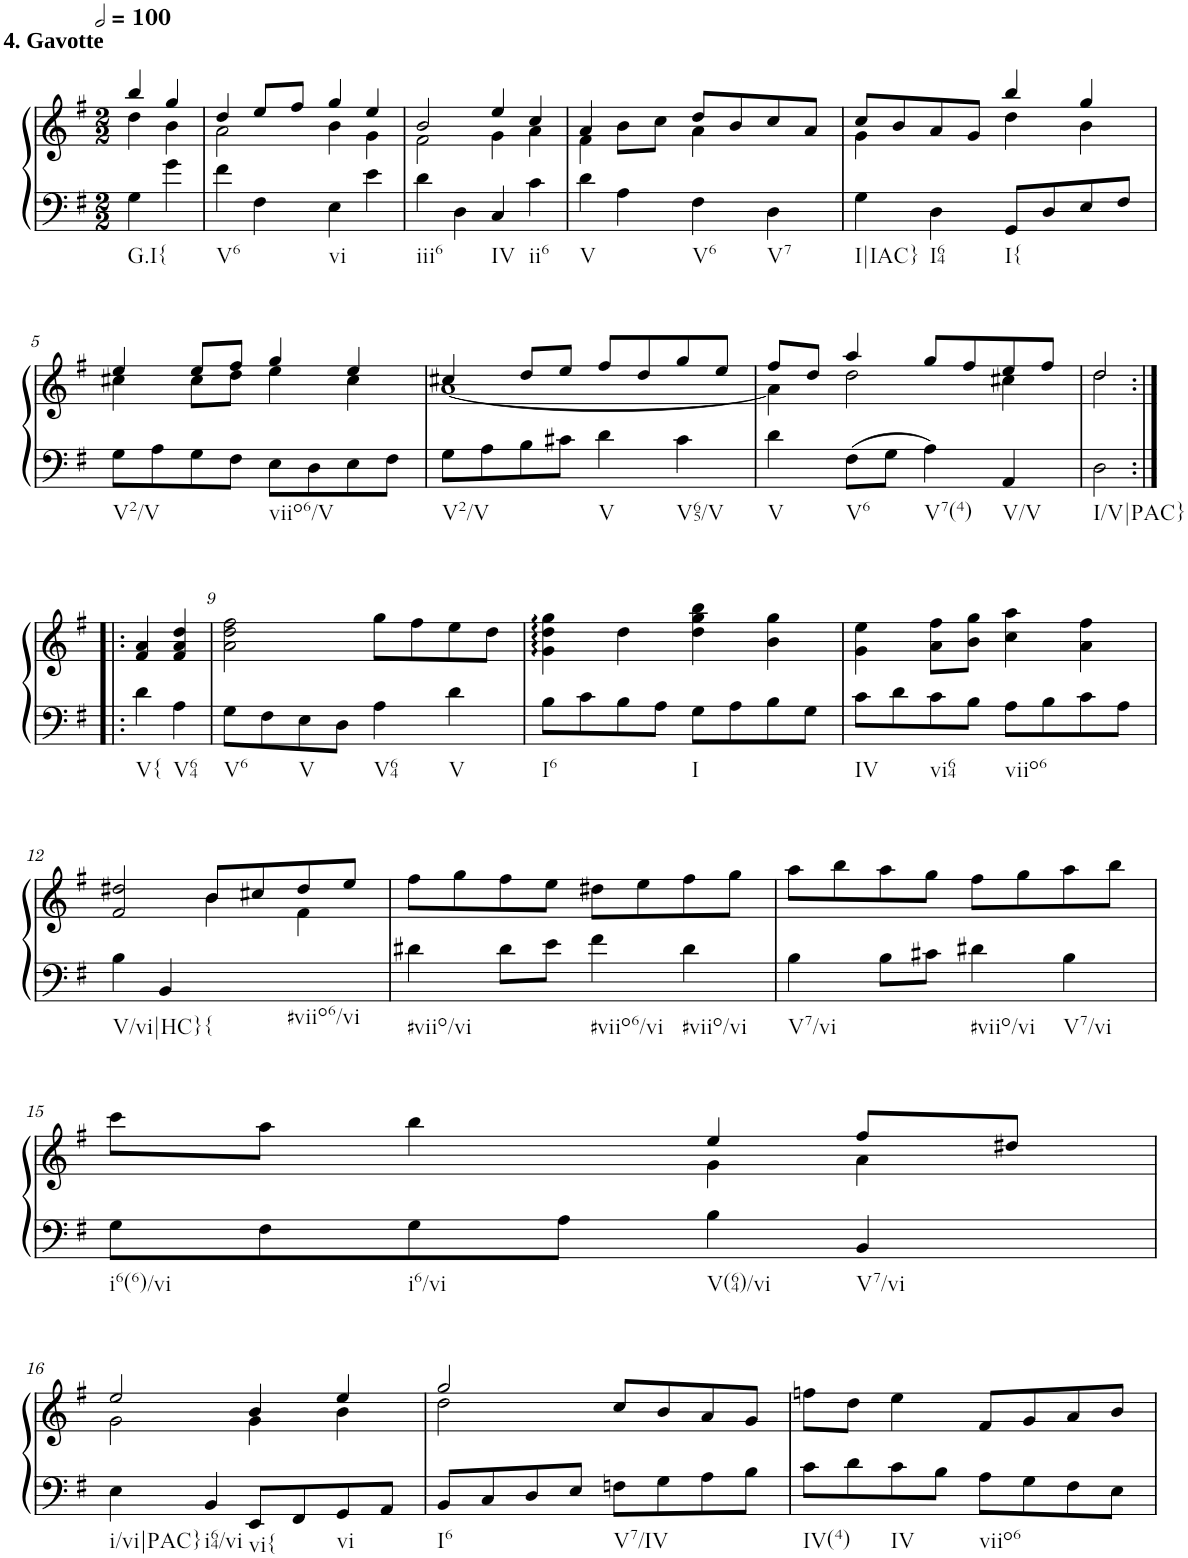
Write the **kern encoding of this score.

**kern	**kern
*part1	*part1
*staff2	*staff1
*I"Klavier linke Hand	*
*clefF4	*clefG2
*k[f#]	*k[f#]
*M2/2	*M2/2
*MM200	*MM200
=	=
*	*^
!	!LO:TX:a:B:t=4. Gavotte	!
!LO:TX:b:t=G.I{	!	!
4G\	4bb/	4dd\
4g\	4gg/	4b\
=1	=1	=1
!LO:TX:b:t=V6	!	!
4f#\	4dd/	2a\
4F#\	8ee/L	.
.	8ff#/J	.
!LO:TX:b:t=vi	!	!
4E\	4gg/	4b\
4e\	4ee/	4g\
=2	=2	=2
!LO:TX:b:t=iii6	!	!
4d\	2b/	2f#\
4D\	.	.
!LO:TX:b:t=IV	!	!
4C/	4ee/	4g\
!LO:TX:b:t=ii6	!	!
4c\	4cc/	4a\
=3	=3	=3
!LO:TX:b:t=V	!	!
4d\	4a/	4f#\
4A\	8b\L	4ryy
.	8cc\J	.
!LO:TX:b:t=V6	!	!
4F#\	8dd/L	4a\
.	8b/	.
!LO:TX:b:t=V7	!	!
4D\	8cc/	4ryy
.	8a/J	.
=4	=4	=4
!LO:TX:b:t=I|IAC}	!	!
4G\	8cc/L	4g\
.	8b/	.
!LO:TX:b:t=I64	!	!
4D\	8a/	4ryy
.	8g/J	.
!LO:TX:b:t=I{	!	!
8GG/L	4bb/	4dd\
8D/	.	.
8E/	4gg/	4b\
8F#/J	.	.
!!LO:LB:g=z	!!
=5	=5	=5
!LO:TX:b:t=V2/V	!	!
8G\L	4ee/	4cc#X\
8A\	.	.
8G\	8ee/L	8cc#\L
8F#\J	8ff#/J	8dd\J
!LO:TX:b:t=viio6/V	!	!
8E\L	4gg/	4ee\
8D\	.	.
8E\	4ee/	4cc#\
8F#\J	.	.
=6	=6	=6
!LO:TX:b:t=V2/V	!	!
8G\L	4cc#X/	[1a
8A\	.	.
8B\	8dd/L	.
8c#X\J	8ee/J	.
!LO:TX:b:t=V	!	!
4d\	8ff#/L	.
.	8dd/	.
!LO:TX:b:t=V65/V	!	!
4c#\	8gg/	.
.	8ee/J	.
=7	=7	=7
!LO:TX:b:t=V	!	!
4d\	8ff#/L	4a\]
.	8dd/J	.
!LO:TX:b:t=V6	!	!
8F#\L	4aa/	2dd\
8G\J	.	.
!LO:TX:b:t=V7(4)	!	!
4A\	8gg/L	.
.	8ff#/	.
!LO:TX:b:t=V/V	!	!
4AA/	8ee/	4cc#X\
.	8ff#/J	.
=8	=8	=8
!LO:TX:b:t=I/V|PAC}	!	!
2D\	2dd/	2dd\
!!LO:LB:g=z
=8X1:|!|:	=8X1:|!|:	=8X1:|!|:
!LO:TX:b:t=V{	!	!
*	*v	*v
4d\	4f#/ 4a/
!LO:TX:b:t=V64	!
4A\	4f#/ 4a/ 4dd/
=9	=9
!LO:TX:b:t=V6	!
8G\L	2a\ 2dd\ 2ff#\
8F#\	.
!LO:TX:b:t=V	!
8E\	.
8D\J	.
!LO:TX:b:t=V64	!
4A\	8gg\L
.	8ff#\
!LO:TX:b:t=V	!
4d\	8ee\
.	8dd\J
=10	=10
!LO:TX:b:t=I6	!
8B\L	4g\: 4dd\: 4gg\:
8c\	.
8B\	4dd\
8A\J	.
!LO:TX:b:t=I	!
8G\L	4dd\ 4gg\ 4bb\
8A\	.
8B\	4b\ 4gg\
8G\J	.
=11	=11
!LO:TX:b:t=IV	!
8c\L	4g\ 4ee\
8d\	.
!LO:TX:b:t=vi64	!
8c\	8a\ 8ff#\L
8B\J	8b\ 8gg\J
!LO:TX:b:t=viio6	!
8A\L	4cc\ 4aa\
8B\	.
8c\	4a\ 4ff#\
8A\J	.
!!LO:LB:g=z
=12	=12
*	*^
!LO:TX:b:t=V/vi|HC}	!	!
4B\	2f#/ 2dd#X/	2ryy
4BB/	.	.
!LO:TX:b:t={	!	!
4ryy	8b/L	4b\
.	8cc#X/	.
!LO:TX:b:t=#viio6/vi	!	!
4ryy	8dd#/	4f#\
.	8ee/J	.
*	*v	*v
=13	=13
!LO:TX:b:t=#viio/vi	!
4d#X\	8ff#\L
.	8gg\
8d#\L	8ff#\
8e\J	8ee\J
!LO:TX:b:t=#viio6/vi	!
4f#\	8dd#X\L
.	8ee\
!LO:TX:b:t=#viio/vi	!
4d#\	8ff#\
.	8gg\J
=14	=14
!LO:TX:b:t=V7/vi	!
4B\	8aa\L
.	8bb\
8B\L	8aa\
8c#X\J	8gg\J
!LO:TX:b:t=#viio/vi	!
4d#X\	8ff#\L
.	8gg\
!LO:TX:b:t=V7/vi	!
4B\	8aa\
.	8bb\J
!!LO:LB:g=z
=15	=15
*	*^
!LO:TX:b:t=i6(6)/vi	!	!
8G\L	8ccc\L	2ryy
8F#\	8aa\J	.
!LO:TX:b:t=i6/vi	!	!
8G\	4bb\	.
8A\J	.	.
!LO:TX:b:t=V(64)/vi	!	!
4B\	4ee/	4g\
!LO:TX:b:t=V7/vi	!	!
4BB/	8ff#/L	4a\
.	8dd#X/J	.
!!LO:LB:g=z	!!
=16	=16	=16
!LO:TX:b:t=i/vi|PAC}	!	!
4E\	2ee/	2g\
!LO:TX:b:t=i64/vi	!	!
4BB/	.	.
!LO:TX:b:t=vi{	!	!
8EE/L	4b/	4g\
8FF#/	.	.
!LO:TX:b:t=vi	!	!
8GG/	4ee/	4b\
8AA/J	.	.
=17	=17	=17
!LO:TX:b:t=I6	!	!
8BB/L	2gg/	2dd\
8C/	.	.
8D/	.	.
8E/J	.	.
!LO:TX:b:t=V7/IV	!	!
8Fn\L	8cc/L	2ryy
8G\	8b/	.
8A\	8a/	.
8B\J	8g/J	.
=18	=18	=18
!LO:TX:b:t=IV(4)	!	!
8c\L	2ryy	8ffn\L
8d\	.	8dd\J
!LO:TX:b:t=IV	!	!
8c\	.	4ee\
8B\J	.	.
!LO:TX:b:t=viio6	!	!
8A\L	8f#/L	2ryy
8G\	8g/	.
8F#\	8a/	.
8E\J	8b/J	.
*	*v	*v
=	=
*-	*-
